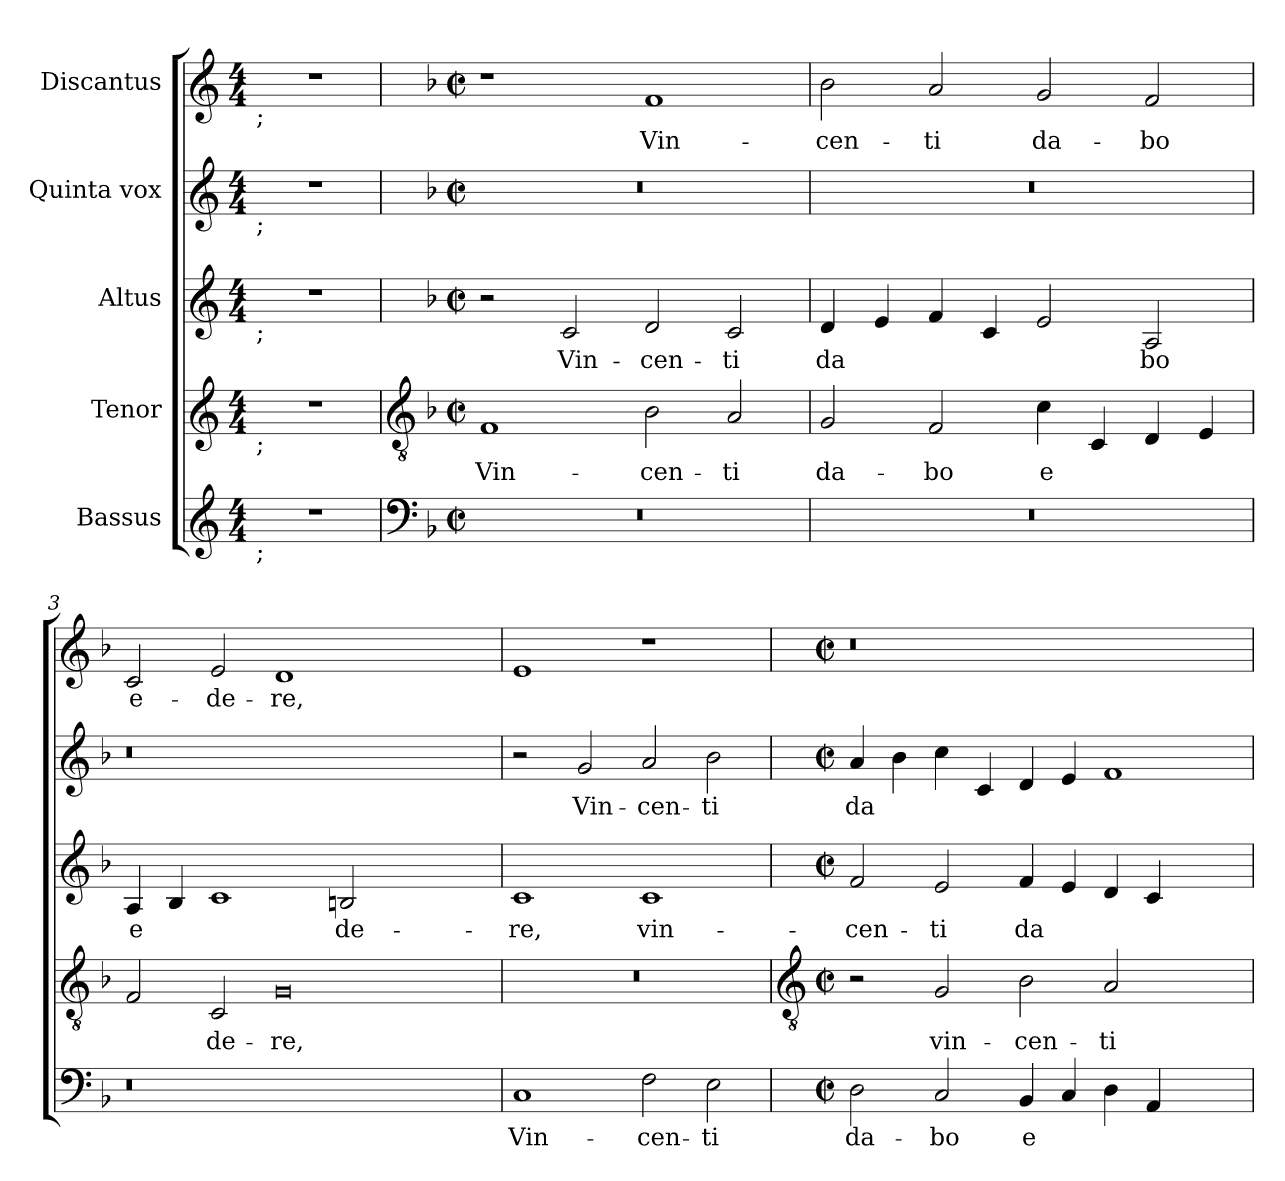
**kern	**text	**kern	**text	**kern	**text	**kern	**text	**kern	**text
*part5	*part5	*part4	*part4	*part3	*part3	*part2	*part2	*part1	*part1
*staff5	*staff5	*staff4	*staff4	*staff3	*staff3	*staff2	*staff2	*staff1	*staff1
*I"Bassus	*	*I"Tenor	*	*I"Altus	*	*I"Quinta vox	*	*I"Discantus	*
*clefG2	*	*clefG2	*	*clefG2	*	*clefG2	*	*clefG2	*
*k[]	*	*k[]	*	*k[]	*	*k[]	*	*k[]	*
*C:	*	*C:	*	*C:	*	*C:	*	*C:	*
*M4/4	*	*M4/4	*	*M4/4	*	*M4/4	*	*M4/4	*
=	=	=	=	=	=	=	=	=	=
!	!	!	!	!	!	!	!	!LO:TX:b:t=;	!
!	!	!	!	!	!	!LO:TX:b:t=;	!	!	!
!	!	!	!	!LO:TX:b:t=;	!	!	!	!	!
!	!	!LO:TX:b:t=;	!	!	!	!	!	!	!
!LO:TX:b:t=;	!	!	!	!	!	!	!	!	!
1r	.	1r	.	1r	.	1r	.	1r	.
!!LO:LB:g=z
=1	=1	=1	=1	=1	=1	=1	=1	=1	=1
*clefF4	*	*clefGv2	*	*	*	*	*	*	*
*k[b-]	*	*k[b-]	*	*k[b-]	*	*k[b-]	*	*k[b-]	*
*F:	*	*F:	*	*F:	*	*F:	*	*F:	*
*M4/2	*	*M4/2	*	*M4/2	*	*M4/2	*	*M4/2	*
*met(c|)	*	*met(c|)	*	*met(c|)	*	*met(c|)	*	*met(c|)	*
!	!	!	!LO:LY:b	!	!	!	!	!	!
0r	.	1F	Vin-	2r	.	0r	.	1r	.
!	!	!	!	!	!LO:LY:b	!	!	!	!
.	.	.	.	2c	Vin-	.	.	.	.
!	!	!	!LO:LY:b	!	!LO:LY:b	!	!	!	!LO:LY:b
.	.	2B-	-cen-	2d	-cen-	.	.	1f	Vin-
!	!	!	!LO:LY:b	!	!LO:LY:b	!	!	!	!
.	.	2A	-ti	2c	-ti	.	.	.	.
=2	=2	=2	=2	=2	=2	=2	=2	=2	=2
!	!	!	!LO:LY:b	!	!LO:LY:b	!	!	!	!LO:LY:b
0r	.	2G	da-	4d	da	0r	.	2b-	-cen-
.	.	.	.	4e	.	.	.	.	.
!	!	!	!LO:LY:b	!	!	!	!	!	!LO:LY:b
.	.	2F	-bo	4f	.	.	.	2a	-ti
.	.	.	.	4c	.	.	.	.	.
!	!	!	!LO:LY:b	!	!	!	!	!	!LO:LY:b
.	.	4c	e	2e	.	.	.	2g	da-
.	.	4C	.	.	.	.	.	.	.
!	!	!	!	!	!LO:LY:b	!	!	!	!LO:LY:b
.	.	4D	.	2A	bo	.	.	2f	-bo
.	.	4E	.	.	.	.	.	.	.
=3	=3	=3	=3	=3	=3	=3	=3	=3	=3
!	!	!	!	!	!LO:LY:b	!	!	!	!LO:LY:b
0r	.	2F	.	4A	e	0r	.	2c	e-
.	.	.	.	4B-	.	.	.	.	.
!	!	!	!LO:LY:b	!	!	!	!	!	!LO:LY:b
.	.	2C	de-	1c	.	.	.	2e	-de-
!	!	!	!LO:LY:b	!	!	!	!	!	!LO:LY:b
.	.	0G	-re,	.	.	.	.	1d	-re,
!	!	!	!	!	!LO:LY:b	!	!	!	!
.	.	.	.	2B	de-	.	.	.	.
1ryy	.	.	.	1ryy	.	1ryy	.	1ryy	.
=4	=4	=4	=4	=4	=4	=4	=4	=4	=4
!	!LO:LY:b	!	!	!	!LO:LY:b	!	!	!	!
1C	Vin-	0r	.	1c	-re,	2r	.	1e	.
!	!	!	!	!	!	!	!LO:LY:b	!	!
.	.	.	.	.	.	2g	Vin-	.	.
!	!LO:LY:b	!	!	!	!LO:LY:b	!	!LO:LY:b	!	!
2F	-cen-	.	.	1c	vin-	2a	-cen-	1r	.
!	!LO:LY:b	!	!	!	!	!	!LO:LY:b	!	!
2E	-ti	.	.	.	.	2b-	-ti	.	.
!!LO:LB:g=z
=5	=5	=5	=5	=5	=5	=5	=5	=5	=5
*	*	*clefGv2	*	*	*	*	*	*	*
*M4/2	*	*M4/2	*	*M4/2	*	*M4/2	*	*M4/2	*
*met(c|)	*	*met(c|)	*	*met(c|)	*	*met(c|)	*	*met(c|)	*
!	!LO:LY:b	!	!	!	!LO:LY:b	!	!LO:LY:b	!	!
2D	da-	2r	.	2f	-cen-	4a	da	0r	.
.	.	.	.	.	.	4b-	.	.	.
!	!LO:LY:b	!	!LO:LY:b	!	!LO:LY:b	!	!	!	!
2C	-bo	2G	vin-	2e	-ti	4cc	.	.	.
.	.	.	.	.	.	4c	.	.	.
!	!LO:LY:b	!	!LO:LY:b	!	!LO:LY:b	!	!	!	!
4BB-	e	2B-	-cen-	4f	da	4d	.	.	.
4C	.	.	.	4e	.	4e	.	.	.
!	!	!	!LO:LY:b	!	!	!	!	!	!
4D	.	2A	-ti	4d	.	1f	.	.	.
4AA	.	.	.	4c	.	.	.	.	.
2ryy	.	2ryy	.	2ryy	.	.	.	2ryy	.
=	=	=	=	=	=	=	=	=	=
*-	*-	*-	*-	*-	*-	*-	*-	*-	*-
